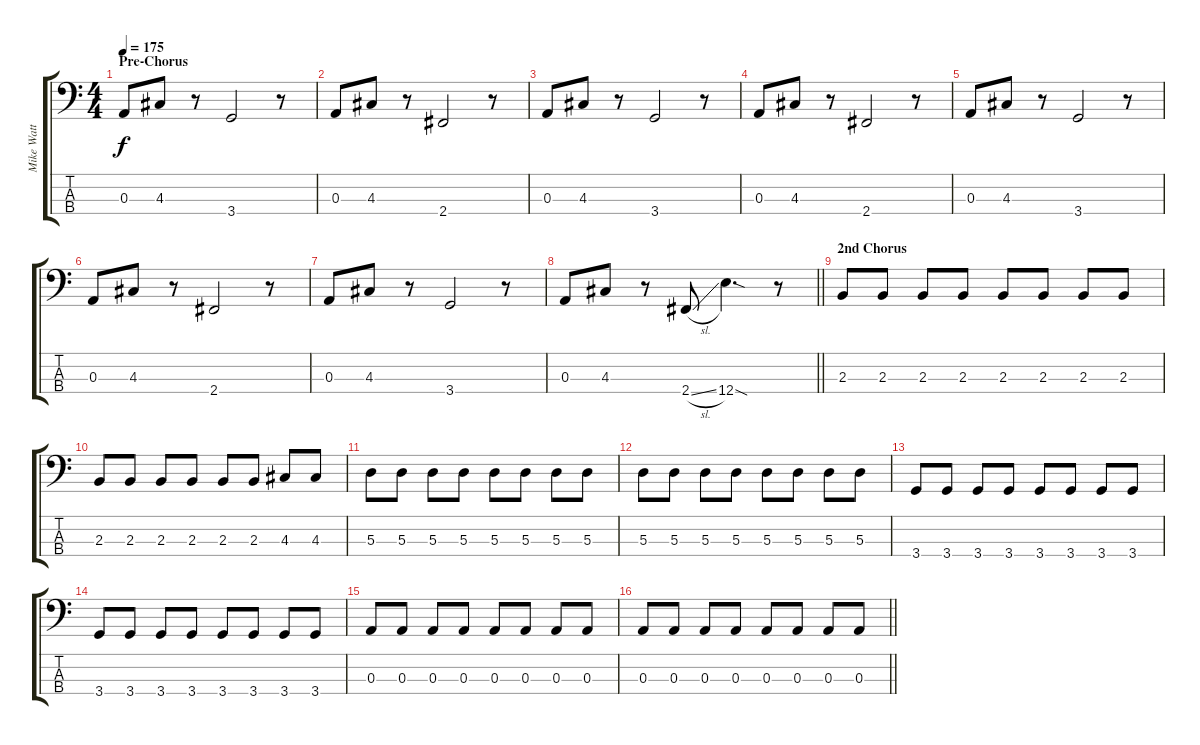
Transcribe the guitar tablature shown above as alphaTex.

\track ("Mike Watt [Bass]" "Mike Watt ") {instrument electricbassfinger}
\staff {score tabs}
\tuning (G2 D2 A1 E1) {hide}
\ts (4 4)
\section ("" "Pre-Chorus")
\tempo 175
\clef f4
\ks c
0.3.8{dy f} 4.3.8 r.8 3.4.2 r.8 |
0.3.8 4.3.8 r.8 2.4.2 r.8 |
0.3.8 4.3.8 r.8 3.4.2 r.8 |
0.3.8 4.3.8 r.8 2.4.2 r.8 |
0.3.8 4.3.8 r.8 3.4.2 r.8 |
0.3.8 4.3.8 r.8 2.4.2 r.8 |
0.3.8 4.3.8 r.8 3.4.2 r.8 |
\barLineRight lightlight
0.3.8 4.3.8 r.8 2.4{sl}.8 12.4{sod}.4{d} r.8 |
\section ("" "2nd Chorus")
2.3.8 2.3.8 2.3.8 2.3.8 2.3.8 2.3.8 2.3.8 2.3.8 |
2.3.8 2.3.8 2.3.8 2.3.8 2.3.8 2.3.8 4.3.8 4.3.8 |
5.3.8 5.3.8 5.3.8 5.3.8 5.3.8 5.3.8 5.3.8 5.3.8 |
5.3.8 5.3.8 5.3.8 5.3.8 5.3.8 5.3.8 5.3.8 5.3.8 |
3.4.8 3.4.8 3.4.8 3.4.8 3.4.8 3.4.8 3.4.8 3.4.8 |
3.4.8 3.4.8 3.4.8 3.4.8 3.4.8 3.4.8 3.4.8 3.4.8 |
0.3.8 0.3.8 0.3.8 0.3.8 0.3.8 0.3.8 0.3.8 0.3.8 |
\barLineRight lightlight
0.3.8 0.3.8 0.3.8 0.3.8 0.3.8 0.3.8 0.3.8 0.3.8
